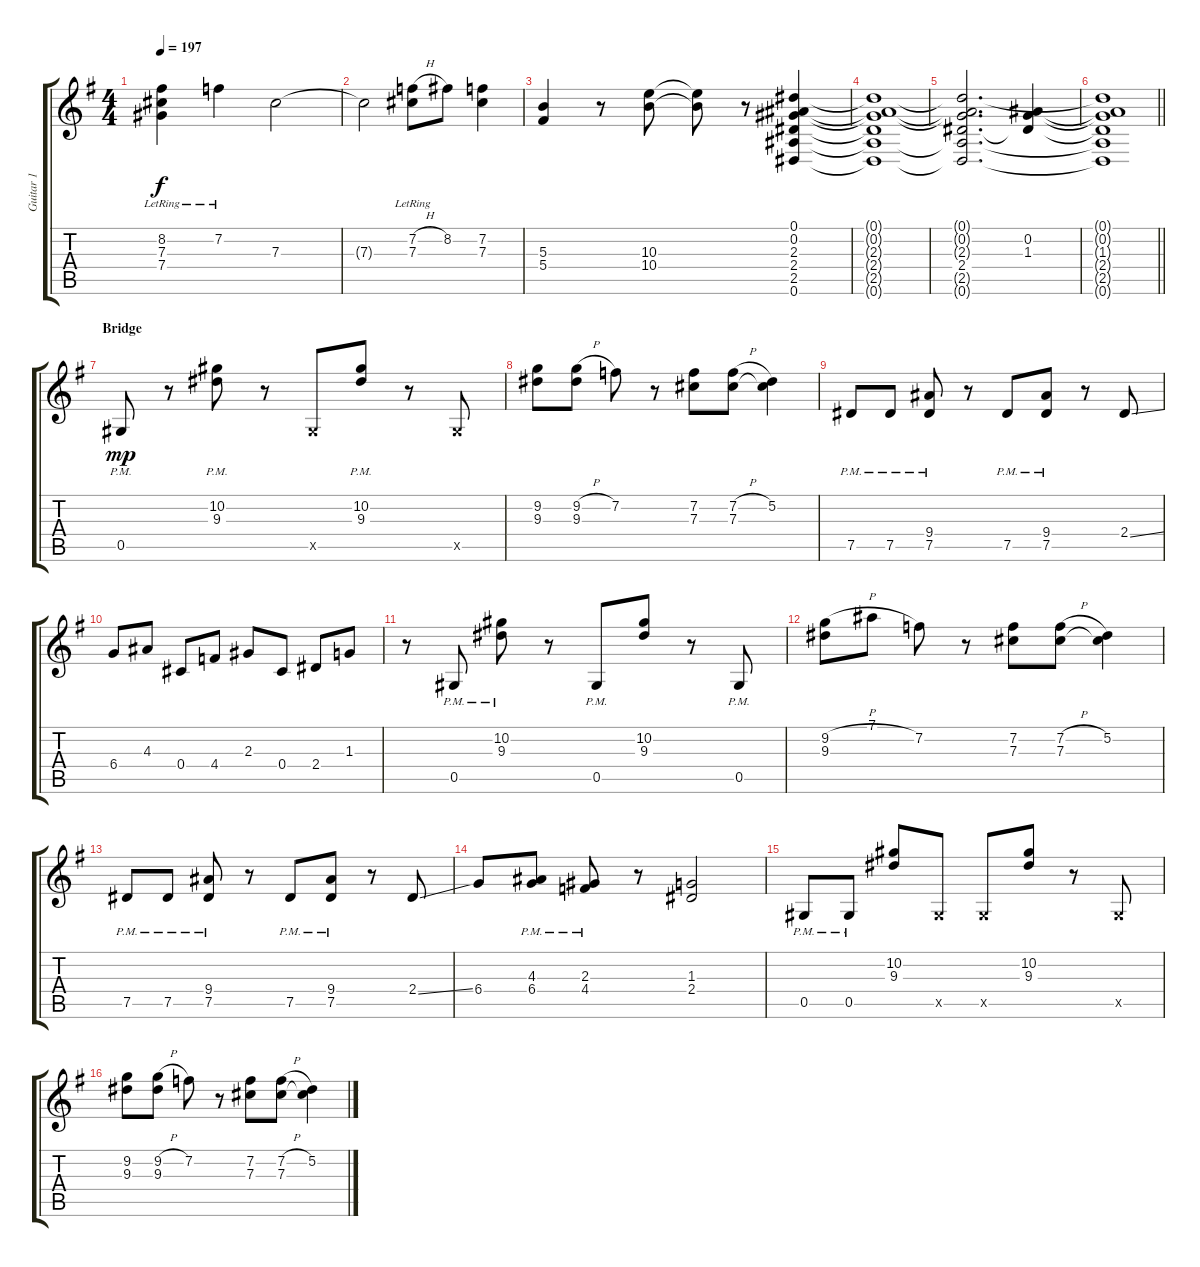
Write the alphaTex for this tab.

\track ("Guitar 1" "Guitar 1") {instrument distortionguitar}
\staff {score tabs}
\tuning (Eb4 Bb3 Gb3 Db3 Ab2 Eb2) {hide}
\ts (4 4)
\tempo 197
\clef g2
\ks g
(8.2 7.3{lr} 7.4{lr}).4{dy f} 7.2{lr}.4 7.3.2 |
7.3{t}.2 (7.2{h} 7.3{lr}).8 8.2.8 (7.2 7.3).4 |
(5.3 5.4).4 r.8 (10.3 10.4).8 (10.3{t} 10.4{t}).8 r.8 (0.1 0.2 2.3 2.4 2.5 0.6).4 |
(0.1{t} 0.2{t} 2.3{t} 2.4{t} 2.5{t} 0.6{t}).1 |
(0.1{t} 0.2{t} 2.3{t} 2.4 2.5{t} 0.6{t}).2{d} (0.2 1.3 2.4{t}).4 |
\barLineRight lightlight
(0.1{t} 0.2{t} 1.3{t} 2.4{t} 2.5{t} 0.6{t}).1 |
\section ("" "Bridge")
0.5{pm}.8{dy mp volume 5 instrument electricguitarclean} r.8 (10.2{pm} 9.3{pm}).8 r.8 0.5{x}.8 (10.2{pm} 9.3{pm}).8 r.8 0.5{x}.8 |
(9.2 9.3).8 (9.2{h} 9.3).8 7.2.8 r.8 (7.2 7.3).8 (7.2{h} 7.3).8 (5.2 7.3{t}).4 |
7.5{pm}.8 7.5{pm}.8 (9.4{pm} 7.5{pm}).8 r.8 7.5{pm}.8 (9.4{pm} 7.5{pm}).8 r.8 2.4{ss}.8 |
6.4.8 4.3.8 0.4.8 4.4.8 2.3.8 0.4.8 2.4.8 1.3.8 |
r.8{volume 5} 0.5{pm}.8 (10.2{pm} 9.3{pm}).8 r.8 0.5{pm}.8 (10.2 9.3).8 r.8 0.5{pm}.8 |
(9.2{h} 9.3).8 7.1.8 7.2.8 r.8 (7.2 7.3).8 (7.2{h} 7.3).8 (5.2 7.3{t}).4 |
7.5{pm}.8 7.5{pm}.8 (9.4{pm} 7.5{pm}).8 r.8 7.5{pm}.8 (9.4{pm} 7.5{pm}).8 r.8 2.4{ss}.8 |
6.4.8 (4.3{pm} 6.4{pm}).8 (2.3{pm} 4.4{pm}).8 r.8 (1.3 2.4).2 |
0.5{pm}.8{volume 5} 0.5{pm}.8 (10.2 9.3).8 0.5{x}.8 0.5{x}.8 (10.2 9.3).8 r.8 0.5{x}.8 |
(9.2 9.3).8 (9.2{h} 9.3).8 7.2.8 r.8 (7.2 7.3).8 (7.2{h} 7.3).8 (5.2 7.3{t}).4
